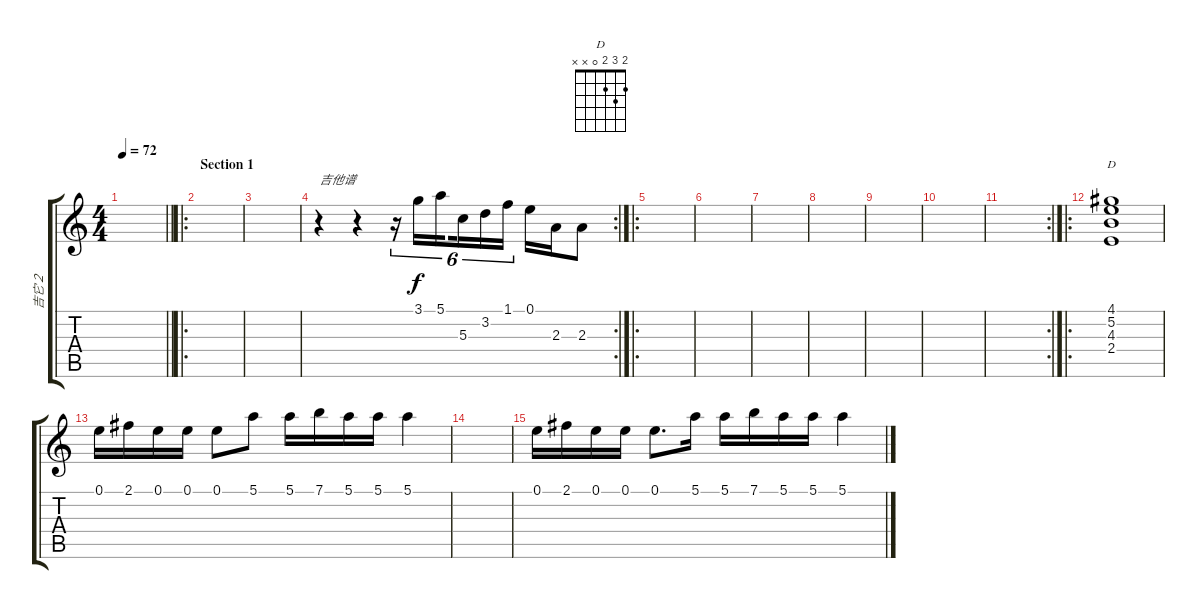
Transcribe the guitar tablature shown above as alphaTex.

\track ("吉它２" "吉它２") {instrument overdrivenguitar}
\staff {score tabs}
\tuning (E4 B3 G3 D3 A2 E2) {hide}
\chord ("D" 2 3 2 0 x x)
\ts (4 4)
\tempo 72
\clef g2
\barLineRight lightlight
\ks c
|
\ro
\section ("" "Section 1")
|
|
\rc 2
r.4{txt "吉他谱"} r.4 r.16{tu (6 4)} 3.1.16{tu (6 4)} 5.1.16{tu (6 4) beam splitsecondary} 5.3.16{tu (6 4)} 3.2.16{tu (6 4)} 1.1.16{tu (6 4)} 0.1.16 2.3.16 2.3.8 |
\ro
|
|
|
|
|
|
\rc 2
|
\ro
(4.1 5.2 4.3 2.4).1{ch "D"} |
0.1.16 2.1.16 0.1.16 0.1.16 0.1.8 5.1.8 5.1.16 7.1.16 5.1.16 5.1.16 5.1.4 |
|
0.1.16 2.1.16 0.1.16 0.1.16 0.1.8{d} 5.1.16 5.1.16 7.1.16 5.1.16 5.1.16 5.1.4
